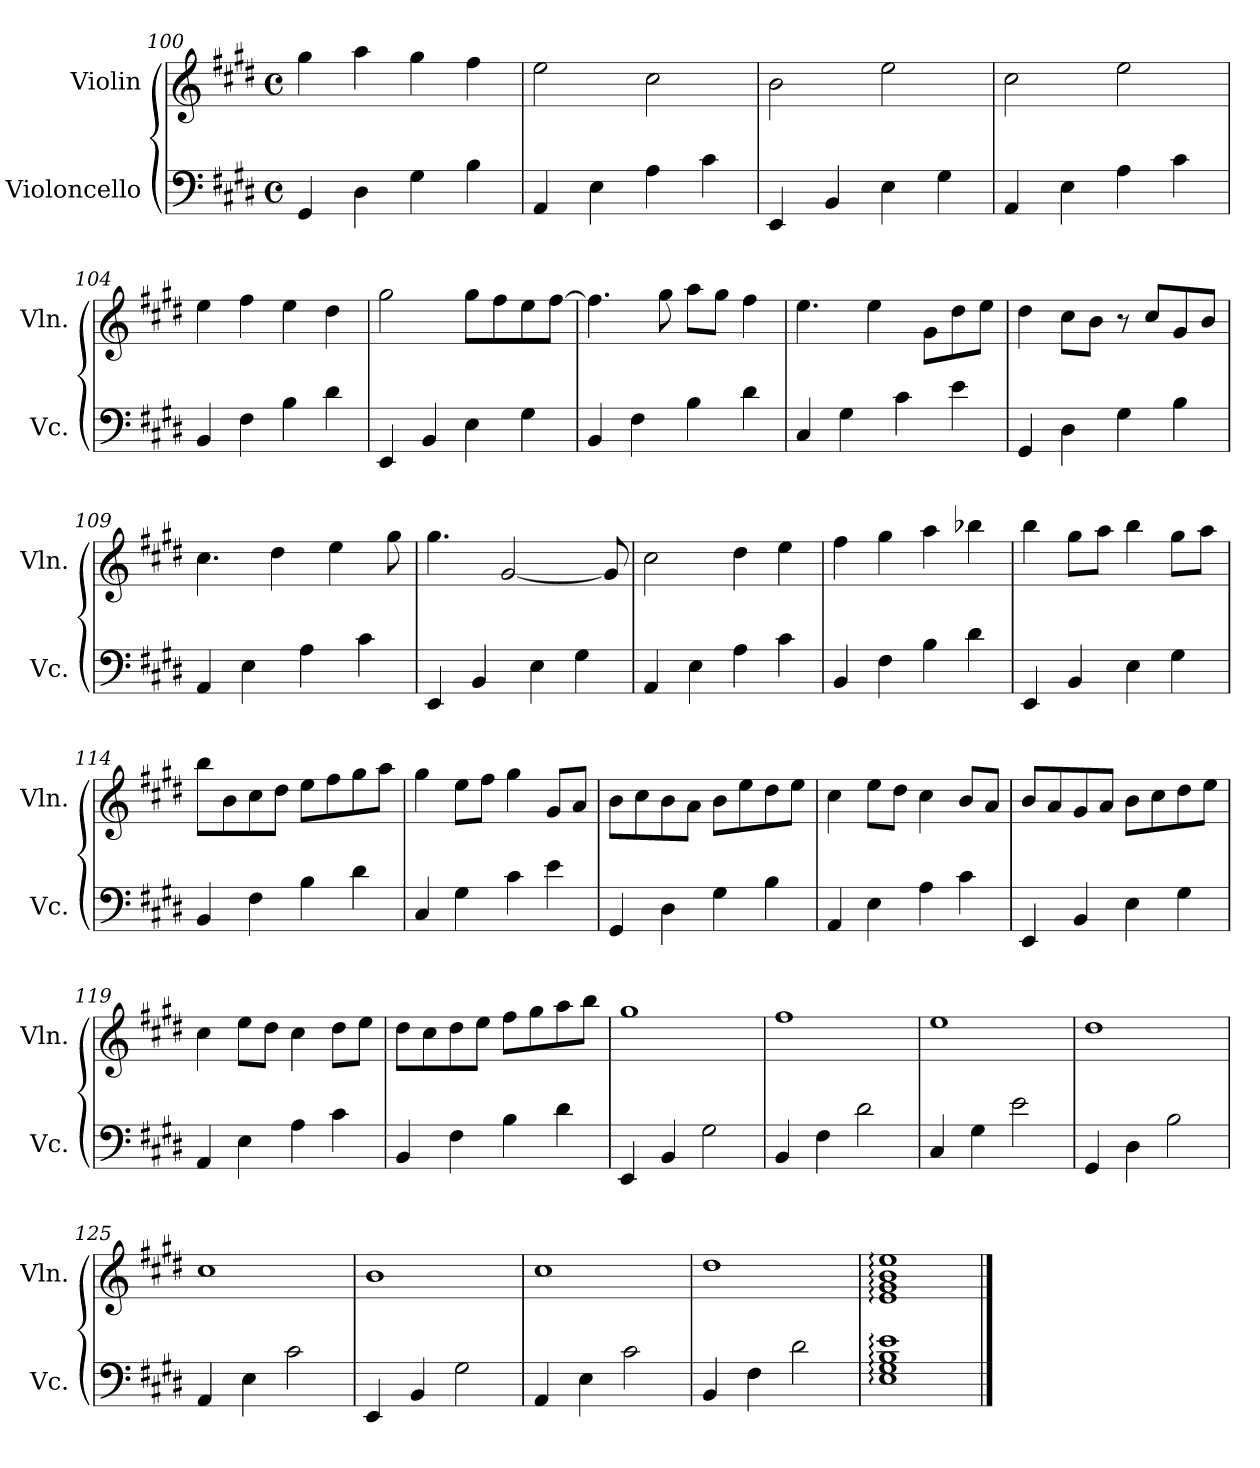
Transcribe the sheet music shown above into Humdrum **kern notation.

**kern	**kern
*part2	*part1
*staff2	*staff1
*I"Violoncello	*I"Violin
*I'Vc.	*I'Vln.
*clefF4	*clefG2
*k[f#c#g#d#]	*k[f#c#g#d#]
*M4/4	*M4/4
*met(c)	*met(c)
=100	=100
4GG#/	4gg#\
4D#\	4aa\
4G#\	4gg#\
4B\	4ff#\
=101	=101
4AA/	2ee\
4E\	.
4A\	2cc#\
4c#\	.
=102	=102
4EE/	2b\
4BB/	.
4E\	2ee\
4G#\	.
=103	=103
4AA/	2cc#\
4E\	.
4A\	2ee\
4c#\	.
!!LO:LB:g=z
=104	=104
4BB/	4ee\
4F#\	4ff#\
4B\	4ee\
4d#\	4dd#\
=105	=105
4EE/	2gg#\
4BB/	.
4E\	8gg#\L
.	8ff#\
4G#\	8ee\
.	[8ff#\J
=106	=106
4BB/	4.ff#\]
4F#\	.
.	8gg#\
4B\	8aa\L
.	8gg#\J
4d#\	4ff#\
=107	=107
4C#/	4.ee\
4G#\	.
.	4ee\
4c#\	.
.	8g#\L
4e\	8dd#\
.	8ee\J
=108	=108
4GG#/	4dd#\
4D#\	8cc#\L
.	8b\J
4G#\	8r
.	8cc#/L
4B\	8g#/
.	8b/J
!!LO:PB:g=z
=109	=109
4AA/	4.cc#\
4E\	.
.	4dd#\
4A\	.
.	4ee\
4c#\	.
.	8gg#\
=110	=110
4EE/	4.gg#\
4BB/	.
.	[2g#/
4E\	.
4G#\	.
.	8g#/]
=111	=111
4AA/	2cc#\
4E\	.
4A\	4dd#\
4c#\	4ee\
=112	=112
4BB/	4ff#\
4F#\	4gg#\
4B\	4aa\
4d#\	4bb-X\
=113	=113
4EE/	4bb\
4BB/	8gg#\L
.	8aa\J
4E\	4bb\
4G#\	8gg#\L
.	8aa\J
!!LO:LB:g=z
=114	=114
4BB/	8bb\L
.	8b\
4F#\	8cc#\
.	8dd#\J
4B\	8ee\L
.	8ff#\
4d#\	8gg#\
.	8aa\J
=115	=115
4C#/	4gg#\
4G#\	8ee\L
.	8ff#\J
4c#\	4gg#\
4e\	8g#/L
.	8a/J
=116	=116
4GG#/	8b\L
.	8cc#\
4D#\	8b\
.	8a\J
4G#\	8b\L
.	8ee\
4B\	8dd#\
.	8ee\J
=117	=117
4AA/	4cc#\
4E\	8ee\L
.	8dd#\J
4A\	4cc#\
4c#\	8b/L
.	8a/J
!!LO:LB:g=z
=118	=118
4EE/	8b/L
.	8a/
4BB/	8g#/
.	8a/J
4E\	8b\L
.	8cc#\
4G#\	8dd#\
.	8ee\J
=119	=119
4AA/	4cc#\
4E\	8ee\L
.	8dd#\J
4A\	4cc#\
4c#\	8dd#\L
.	8ee\J
=120	=120
4BB/	8dd#\L
.	8cc#\
4F#\	8dd#\
.	8ee\J
4B\	8ff#\L
.	8gg#\
4d#\	8aa\
.	8bb\J
=121	=121
4EE/	1gg#
4BB/	.
2G#\	.
=122	=122
4BB/	1ff#
4F#\	.
2d#\	.
!!LO:LB:g=z
=123	=123
4C#/	1ee
4G#\	.
2e\	.
=124	=124
4GG#/	1dd#
4D#\	.
2B\	.
=125	=125
4AA/	1cc#
4E\	.
2c#\	.
=126	=126
4EE/	1b
4BB/	.
2G#\	.
=127	=127
4AA/	1cc#
4E\	.
2c#\	.
=128	=128
4BB/	1dd#
4F#\	.
2d#\	.
=129	=129
1E: 1G#: 1B: 1e:	1e: 1g#: 1b: 1ee:
==	==
*-	*-
